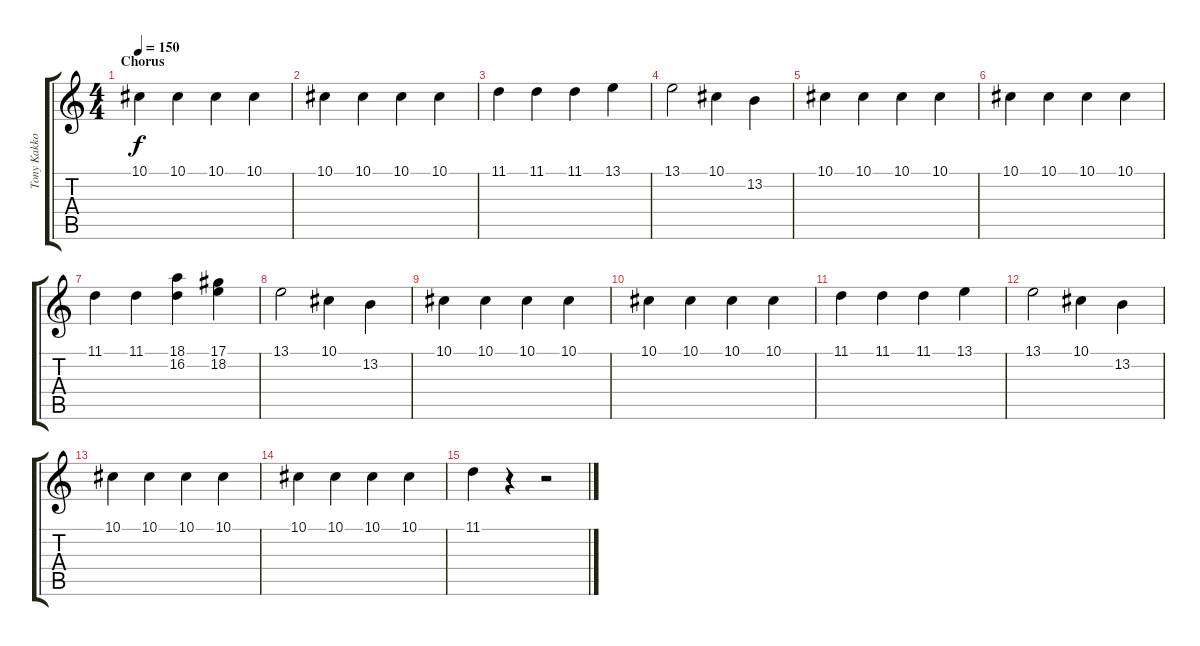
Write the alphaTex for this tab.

\track ("Tony Kakko - Backing Vocals" "Tony Kakko") {instrument lead1square}
\staff {score tabs}
\tuning (Eb4 Bb3 Gb3 Db3 Ab2 Eb2) {hide}
\ts (4 4)
\section ("" "Chorus")
\tempo 150
\clef g2
\ks c
10.1.4{dy f} 10.1.4 10.1.4 10.1.4 |
10.1.4 10.1.4 10.1.4 10.1.4 |
11.1.4 11.1.4 11.1.4 13.1.4 |
13.1.2 10.1.4 13.2.4 |
10.1.4 10.1.4 10.1.4 10.1.4 |
10.1.4 10.1.4 10.1.4 10.1.4 |
11.1.4 11.1.4 (18.1 16.2).4 (17.1 18.2).4 |
13.1.2 10.1.4 13.2.4 |
10.1.4 10.1.4 10.1.4 10.1.4 |
10.1.4 10.1.4 10.1.4 10.1.4 |
11.1.4 11.1.4 11.1.4 13.1.4 |
13.1.2 10.1.4 13.2.4 |
10.1.4 10.1.4 10.1.4 10.1.4 |
10.1.4 10.1.4 10.1.4 10.1.4 |
11.1.4 r.4 r.2
